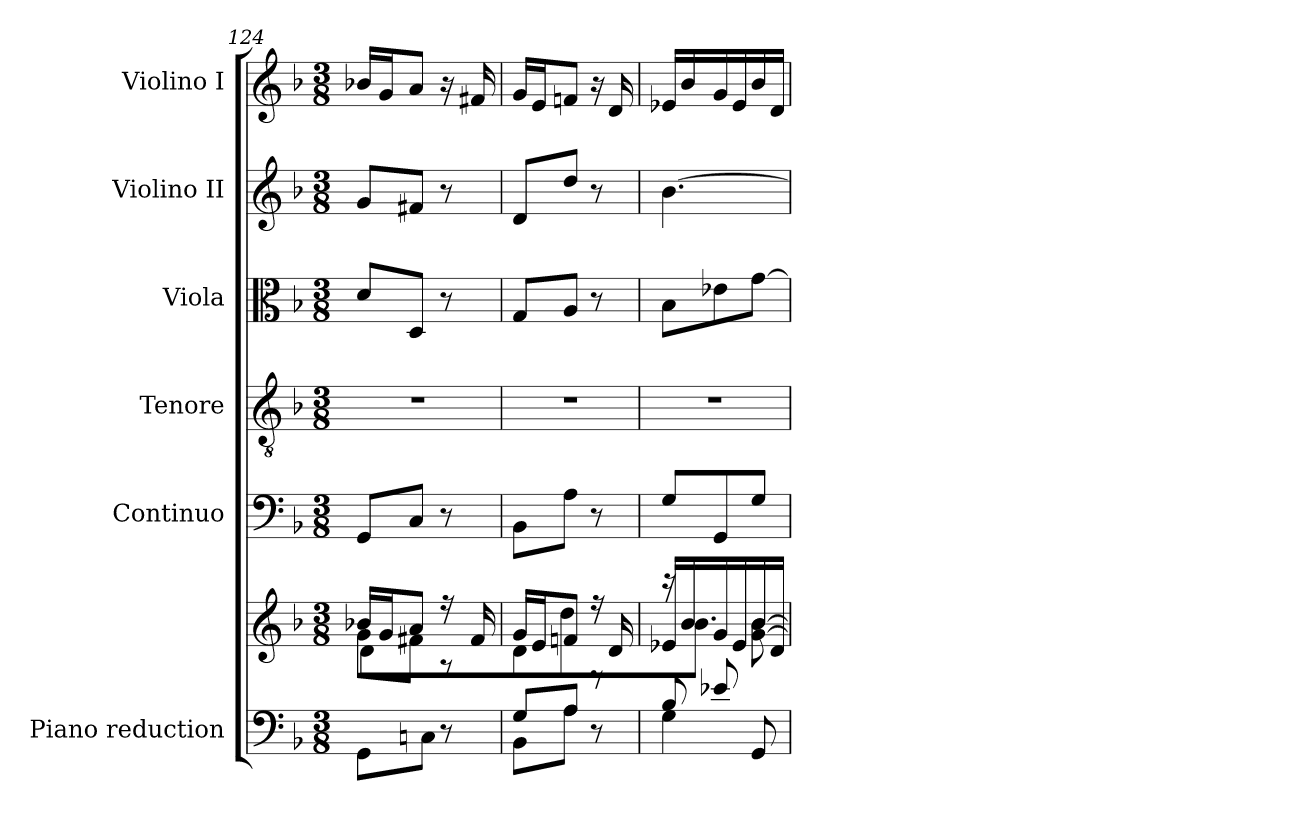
**kern	**kern	**kern	**kern	**kern	**kern	**kern
*part6	*part6	*part5	*part4	*part3	*part2	*part1
*staff7	*staff6	*staff5	*staff4	*staff3	*staff2	*staff1
*I"Piano reduction	*	*I"Continuo	*I"Tenore	*I"Viola	*I"Violino II	*I"Violino I
*I'Pno	*	*	*	*I'Vla	*I'Vln	*I'Vln
!!LO:PB:g=z
*clefF4	*clefG2	*clefF4	*clefGv2	*clefC3	*clefG2	*clefG2
*k[b-]	*k[b-]	*k[b-]	*k[b-]	*k[b-]	*k[b-]	*k[b-]
*M3/8	*M3/8	*M3/8	*M3/8	*M3/8	*M3/8	*M3/8
=124	=124	=124	=124	=124	=124	=124
*^	*^	*	*	*	*	*
*	*	*	*^	*	*	*	*	*
8ryy	8GG\L	16b-X/LL	8g\L	8d\L	8GG/L	4.r	8d/L	8g/L	16b-X/LL
.	.	16g/J	.	.	.	.	.	.	16g/J
8D/J	8Cn\J	8a/J	8f#X\J	4ryy	8C/J	.	8D/J	8f#X/J	8a/J
8r	8ryy	16r	8r	.	8r	.	8r	8r	16r
.	.	16f#/	.	.	.	.	.	.	16f#X/
*	*	*	*v	*v	*	*	*	*	*
=125	=125	=125	=125	=125	=125	=125	=125	=125
8G/L	8BB-\L	16g/LL	8d\L	8BB-\L	4.r	8G/L	8d/L	16g/LL
.	.	16e/J	.	.	.	.	.	16e/J
8A/J	8A\J	8fn/J	8dd\J	8A\J	.	8A/J	8dd/J	8fn/J
8r	8ryy	16r	8r	8r	.	8r	8r	16r
.	.	16d/	.	.	.	.	.	16d/
=126	=126	=126	=126	=126	=126	=126	=126	=126
*	*	*	*^	*	*	*	*	*
8B-/L	4G\	16e-X/LL	16rccc	4ryy	8G/L	4.r	8B-\L	[4.b-\	16e-X/LL
.	.	16b-/	8.b-\	.	.	.	.	.	16b-/
8e-X/	.	16g/	.	.	8GG/	.	8e-X\	.	16g/
.	.	16e-/	.	.	.	.	.	.	16e-/
8ryy	8GG/	16b-/	8ryy	[8g\ [8b-\J	8G/J	.	[8g\J	.	16b-/
.	.	16d/JJ	.	.	.	.	.	.	16d/JJ
*v	*v	*	*	*	*	*	*	*	*
*	*v	*v	*v	*	*	*	*	*
=	=	=	=	=	=	=
*-	*-	*-	*-	*-	*-	*-
